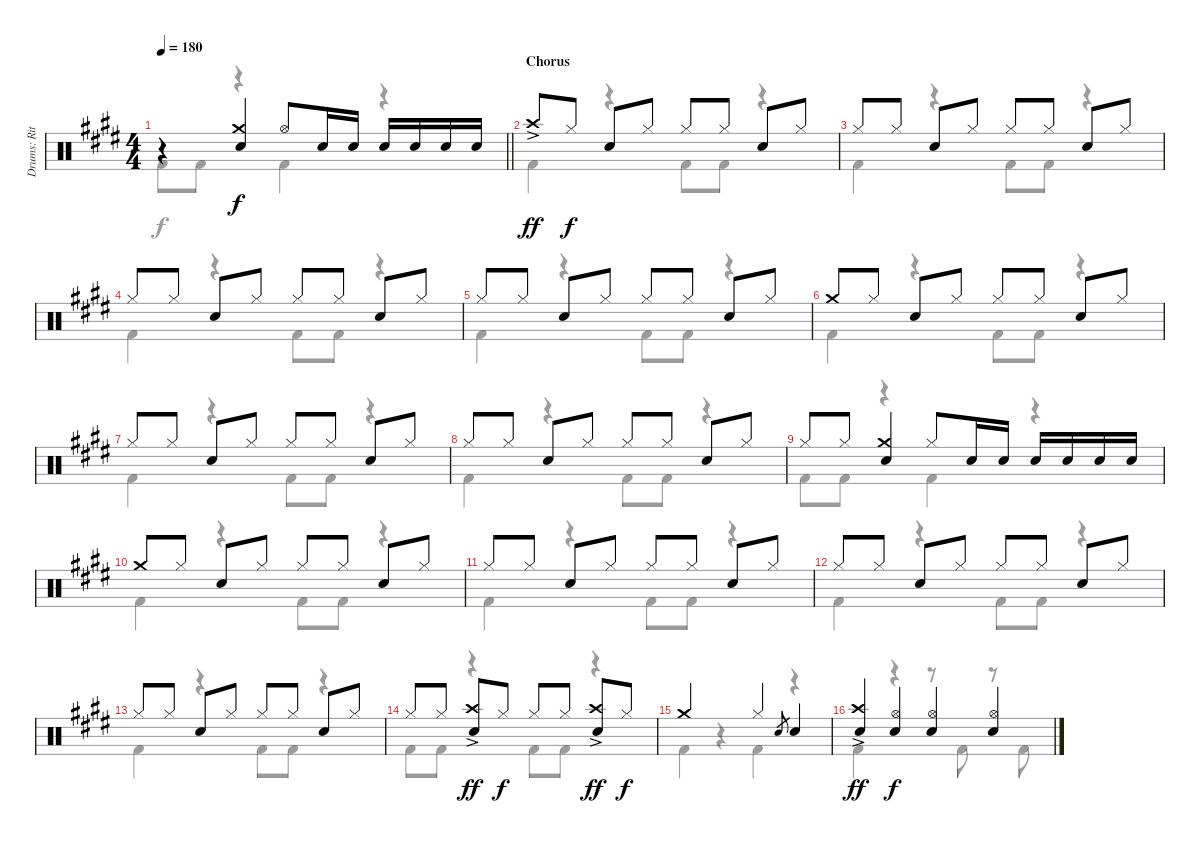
\track ("Drums: Ritsu Tainaka" "Drums: Rit") {instrument percussion}
\staff {score}
\articulation defaults
\voice
\ts (4 4)
\tempo 180
\clef neutral
\barLineRight lightlight
\ks e
r.4{dy f} ("Crash medium (hit)" "Electric Snare (hit)").4 "Hi-Hat (open)".8 "Electric Snare (hit)".16 "Electric Snare (hit)".16 "Electric Snare (hit)".16 "Electric Snare (hit)".16 "Electric Snare (hit)".16 "Electric Snare (hit)".16 |
\section ("" "Chorus")
"Crash high (hit)"{ac}.8{dy ff} "Hi-Hat (closed)".8{dy f} "Electric Snare (hit)".8 "Hi-Hat (closed)".8 "Hi-Hat (closed)".8 "Hi-Hat (closed)".8 "Electric Snare (hit)".8 "Hi-Hat (closed)".8 |
"Hi-Hat (closed)".8 "Hi-Hat (closed)".8 "Electric Snare (hit)".8 "Hi-Hat (closed)".8 "Hi-Hat (closed)".8 "Hi-Hat (closed)".8 "Electric Snare (hit)".8 "Hi-Hat (closed)".8 |
"Hi-Hat (closed)".8 "Hi-Hat (closed)".8 "Electric Snare (hit)".8 "Hi-Hat (closed)".8 "Hi-Hat (closed)".8 "Hi-Hat (closed)".8 "Electric Snare (hit)".8 "Hi-Hat (closed)".8 |
"Hi-Hat (closed)".8 "Hi-Hat (closed)".8 "Electric Snare (hit)".8 "Hi-Hat (closed)".8 "Hi-Hat (closed)".8 "Hi-Hat (closed)".8 "Electric Snare (hit)".8 "Hi-Hat (closed)".8 |
"Crash medium (hit)".8 "Hi-Hat (closed)".8 "Electric Snare (hit)".8 "Hi-Hat (closed)".8 "Hi-Hat (closed)".8 "Hi-Hat (closed)".8 "Electric Snare (hit)".8 "Hi-Hat (closed)".8 |
"Hi-Hat (closed)".8 "Hi-Hat (closed)".8 "Electric Snare (hit)".8 "Hi-Hat (closed)".8 "Hi-Hat (closed)".8 "Hi-Hat (closed)".8 "Electric Snare (hit)".8 "Hi-Hat (closed)".8 |
"Hi-Hat (closed)".8 "Hi-Hat (closed)".8 "Electric Snare (hit)".8 "Hi-Hat (closed)".8 "Hi-Hat (closed)".8 "Hi-Hat (closed)".8 "Electric Snare (hit)".8 "Hi-Hat (closed)".8 |
"Hi-Hat (closed)".8 "Hi-Hat (closed)".8 ("Crash medium (hit)" "Electric Snare (hit)").4 "Hi-Hat (closed)".8 "Electric Snare (hit)".16 "Electric Snare (hit)".16 "Electric Snare (hit)".16 "Electric Snare (hit)".16 "Electric Snare (hit)".16 "Electric Snare (hit)".16 |
"Crash medium (hit)".8 "Hi-Hat (closed)".8 "Electric Snare (hit)".8 "Hi-Hat (closed)".8 "Hi-Hat (closed)".8 "Hi-Hat (closed)".8 "Electric Snare (hit)".8 "Hi-Hat (closed)".8 |
"Hi-Hat (closed)".8 "Hi-Hat (closed)".8 "Electric Snare (hit)".8 "Hi-Hat (closed)".8 "Hi-Hat (closed)".8 "Hi-Hat (closed)".8 "Electric Snare (hit)".8 "Hi-Hat (closed)".8 |
"Hi-Hat (closed)".8 "Hi-Hat (closed)".8 "Electric Snare (hit)".8 "Hi-Hat (closed)".8 "Hi-Hat (closed)".8 "Hi-Hat (closed)".8 "Electric Snare (hit)".8 "Hi-Hat (closed)".8 |
"Hi-Hat (closed)".8 "Hi-Hat (closed)".8 "Electric Snare (hit)".8 "Hi-Hat (closed)".8 "Hi-Hat (closed)".8 "Hi-Hat (closed)".8 "Electric Snare (hit)".8 "Hi-Hat (closed)".8 |
"Hi-Hat (closed)".8 "Hi-Hat (closed)".8 ("Crash high (hit)"{ac} "Electric Snare (hit)").8{dy ff} "Hi-Hat (closed)".8{dy f} "Hi-Hat (closed)".8 "Hi-Hat (closed)".8 ("Crash high (hit)"{ac} "Electric Snare (hit)").8{dy ff} "Hi-Hat (closed)".8{dy f} |
"Crash medium (hit)".2 "Hi-Hat (closed)".4 "Electric Snare (hit)".8{gr} "Electric Snare (hit)".4 |
("Crash high (hit)"{ac} "Electric Snare (hit)").4{dy ff} ("Hi-Hat (open)" "Electric Snare (hit)").4{dy f} ("Hi-Hat (open)" "Electric Snare (hit)").4 ("Hi-Hat (open)" "Electric Snare (hit)").4
\voice
\clef neutral
\ottava regular
\simile none
\barLineRight lightlight
\ks e "Kick (hit) 2".8{dy f} "Kick (hit) 2".8
r.4 "Kick (hit) 2".4 r.4 |
"Kick (hit) 2".4 r.4 "Kick (hit) 2".8 "Kick (hit) 2".8 r.4 |
"Kick (hit) 2".4 r.4 "Kick (hit) 2".8 "Kick (hit) 2".8 r.4 |
"Kick (hit) 2".4 r.4 "Kick (hit) 2".8 "Kick (hit) 2".8 r.4 |
"Kick (hit) 2".4 r.4 "Kick (hit) 2".8 "Kick (hit) 2".8 r.4 |
"Kick (hit) 2".4 r.4 "Kick (hit) 2".8 "Kick (hit) 2".8 r.4 |
"Kick (hit) 2".4 r.4 "Kick (hit) 2".8 "Kick (hit) 2".8 r.4 |
"Kick (hit) 2".4 r.4 "Kick (hit) 2".8 "Kick (hit) 2".8 r.4 |
"Kick (hit) 2".8 "Kick (hit) 2".8 r.4 "Kick (hit) 2".4 r.4 |
"Kick (hit) 2".4 r.4 "Kick (hit) 2".8 "Kick (hit) 2".8 r.4 |
"Kick (hit) 2".4 r.4 "Kick (hit) 2".8 "Kick (hit) 2".8 r.4 |
"Kick (hit) 2".4 r.4 "Kick (hit) 2".8 "Kick (hit) 2".8 r.4 |
"Kick (hit) 2".4 r.4 "Kick (hit) 2".8 "Kick (hit) 2".8 r.4 |
"Kick (hit) 2".8 "Kick (hit) 2".8 r.4 "Kick (hit) 2".8 "Kick (hit) 2".8 r.4 |
"Kick (hit) 2".4 r.4 "Kick (hit) 2".4 r.4 |
"Kick (hit) 2".4 r.4 r.8 "Kick (hit) 2".8 r.8 "Kick (hit) 2".8
